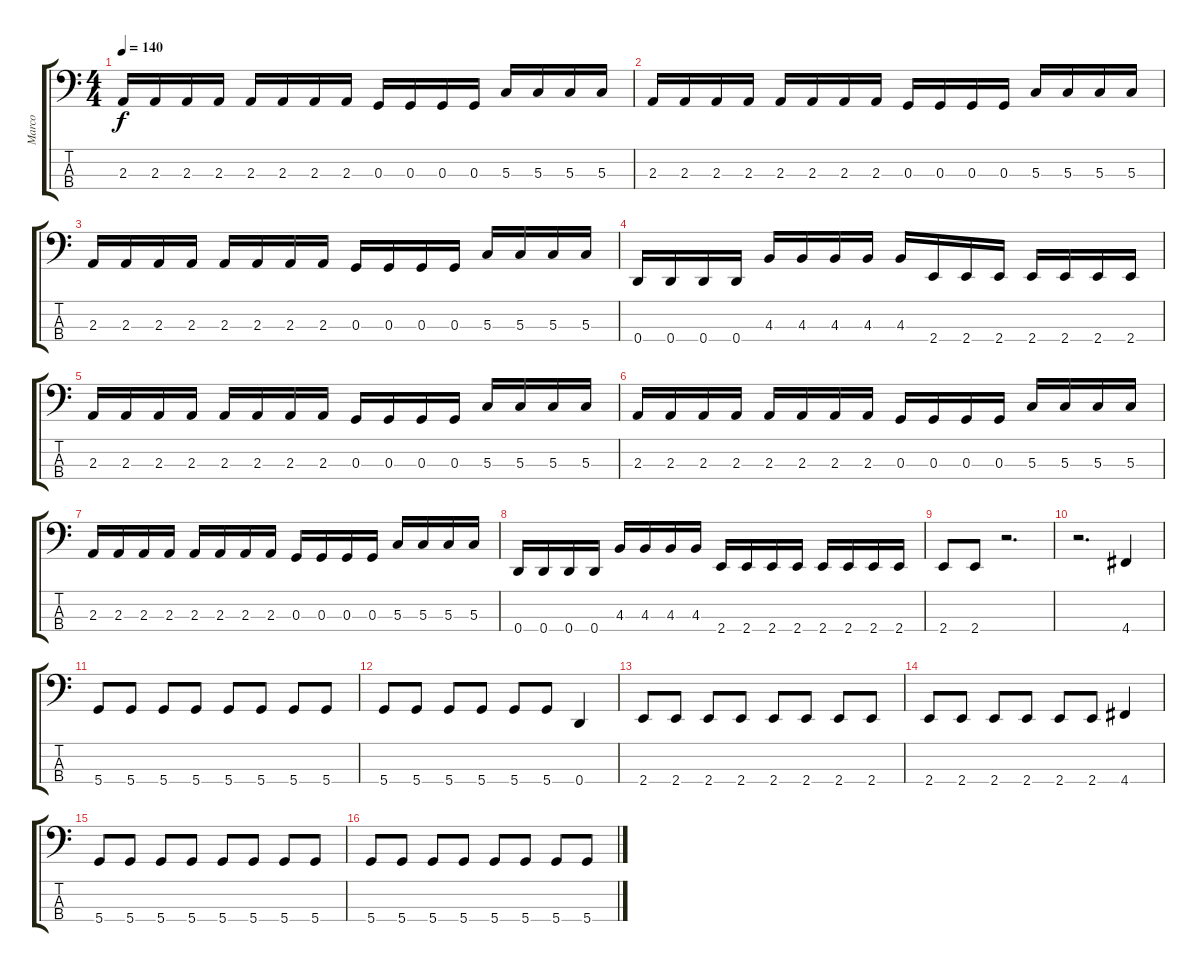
\track ("Marco" "Marco") {instrument electricbassfinger}
\staff {score tabs}
\tuning (F2 C2 G1 D1) {hide}
\ts (4 4)
\tempo 140
\clef f4
\ks aminor
2.3.16{dy f} 2.3.16 2.3.16 2.3.16 2.3.16 2.3.16 2.3.16 2.3.16 0.3.16 0.3.16 0.3.16 0.3.16 5.3.16 5.3.16 5.3.16 5.3.16 |
2.3.16 2.3.16 2.3.16 2.3.16 2.3.16 2.3.16 2.3.16 2.3.16 0.3.16 0.3.16 0.3.16 0.3.16 5.3.16 5.3.16 5.3.16 5.3.16 |
2.3.16 2.3.16 2.3.16 2.3.16 2.3.16 2.3.16 2.3.16 2.3.16 0.3.16 0.3.16 0.3.16 0.3.16 5.3.16 5.3.16 5.3.16 5.3.16 |
0.4.16 0.4.16 0.4.16 0.4.16 4.3.16 4.3.16 4.3.16 4.3.16 4.3.16 2.4.16 2.4.16 2.4.16 2.4.16 2.4.16 2.4.16 2.4.16 |
2.3.16 2.3.16 2.3.16 2.3.16 2.3.16 2.3.16 2.3.16 2.3.16 0.3.16 0.3.16 0.3.16 0.3.16 5.3.16 5.3.16 5.3.16 5.3.16 |
2.3.16 2.3.16 2.3.16 2.3.16 2.3.16 2.3.16 2.3.16 2.3.16 0.3.16 0.3.16 0.3.16 0.3.16 5.3.16 5.3.16 5.3.16 5.3.16 |
2.3.16 2.3.16 2.3.16 2.3.16 2.3.16 2.3.16 2.3.16 2.3.16 0.3.16 0.3.16 0.3.16 0.3.16 5.3.16 5.3.16 5.3.16 5.3.16 |
0.4.16 0.4.16 0.4.16 0.4.16 4.3.16 4.3.16 4.3.16 4.3.16 2.4.16 2.4.16 2.4.16 2.4.16 2.4.16 2.4.16 2.4.16 2.4.16 |
2.4.8 2.4.8 r.2{d} |
r.2{d} 4.4.4 |
5.4.8 5.4.8 5.4.8 5.4.8 5.4.8 5.4.8 5.4.8 5.4.8 |
5.4.8 5.4.8 5.4.8 5.4.8 5.4.8 5.4.8 0.4.4 |
2.4.8 2.4.8 2.4.8 2.4.8 2.4.8 2.4.8 2.4.8 2.4.8 |
2.4.8 2.4.8 2.4.8 2.4.8 2.4.8 2.4.8 4.4.4 |
5.4.8 5.4.8 5.4.8 5.4.8 5.4.8 5.4.8 5.4.8 5.4.8 |
5.4.8 5.4.8 5.4.8 5.4.8 5.4.8 5.4.8 5.4.8 5.4.8
